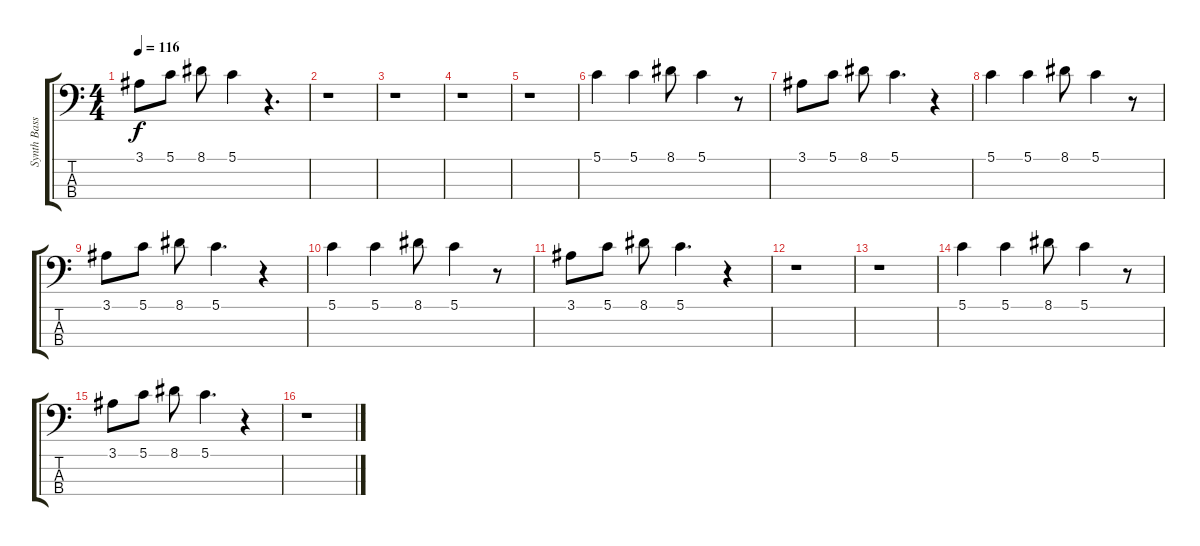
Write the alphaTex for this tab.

\track ("Synth Bass" "Synth Bass") {instrument synthbass1}
\staff {score tabs}
\tuning (G2 D2 A1 E1) {hide}
\ts (4 4)
\tempo 116
\clef f4
\ks c
3.1.8{dy f} 5.1.8 8.1.8 5.1.4 r.4{d} |
r.1 |
r.1 |
r.1 |
r.1 |
5.1.4 5.1.4 8.1.8 5.1.4 r.8 |
3.1.8 5.1.8 8.1.8 5.1.4{d} r.4 |
5.1.4 5.1.4 8.1.8 5.1.4 r.8 |
3.1.8 5.1.8 8.1.8 5.1.4{d} r.4 |
5.1.4 5.1.4 8.1.8 5.1.4 r.8 |
3.1.8 5.1.8 8.1.8 5.1.4{d} r.4 |
r.1 |
r.1 |
5.1.4 5.1.4 8.1.8 5.1.4 r.8 |
3.1.8 5.1.8 8.1.8 5.1.4{d} r.4 |
r.1
